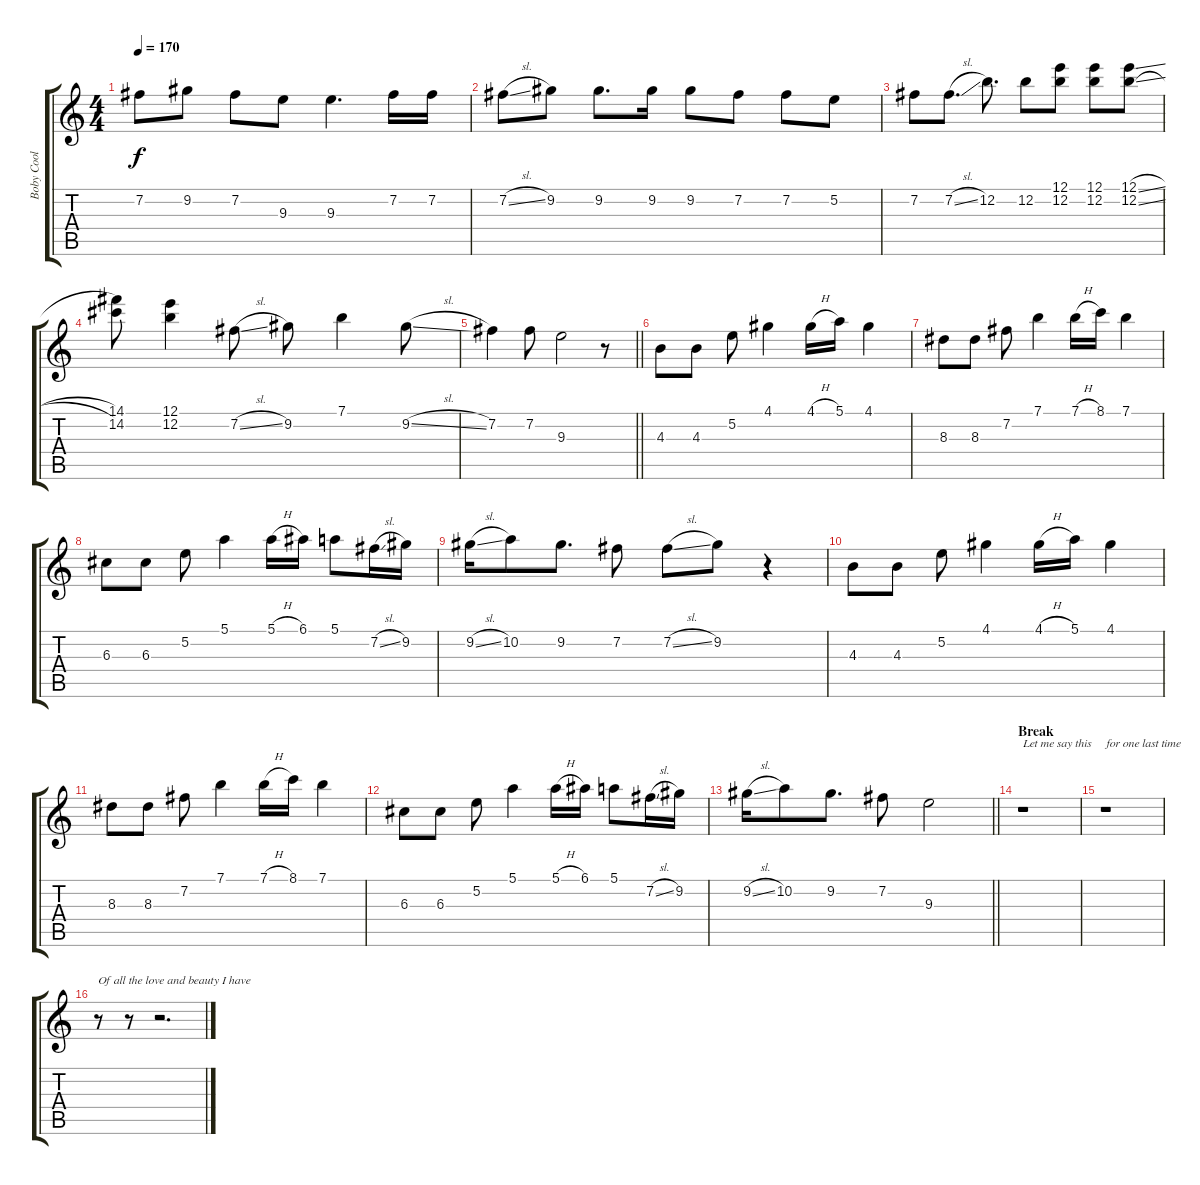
\track ("Boby Cool" "Boby Cool") {instrument acousticguitarsteel}
\staff {score tabs}
\tuning (E4 B3 G3 D3 A2 E2) {hide}
\ts (4 4)
\tempo 170
\clef g2
\ks c
7.2{t}.8{dy f} 9.2.8 7.2.8 9.3.8 9.3.4{d} 7.2.16 7.2.16 |
7.2{sl}.8 9.2.8 9.2.8{d} 9.2.16 9.2.8 7.2.8 7.2.8 5.2.8 |
7.2.8 7.2{sl}.8{d} 12.2.8{d} 12.2.8 (12.1 12.2).8 (12.1 12.2).8 (12.1{sl} 12.2{sl}).8 |
(14.1 14.2).8 (12.1 12.2).4 7.2{sl}.8 9.2.8 7.1.4 9.2{sl}.8 |
\barLineRight lightlight
7.2.4 7.2.8 9.3.2 r.8 |
4.3.8 4.3.8 5.2.8 4.1.4 4.1{h}.16 5.1.16 4.1.4 |
8.3.8 8.3.8 7.2.8 7.1.4 7.1{h}.16 8.1.16 7.1.4 |
6.3.8 6.3.8 5.2.8 5.1.4 5.1{h}.16 6.1.16 5.1.8 7.2{sl}.16 9.2.16 |
9.2{sl}.16 10.2.8 9.2.8{d} 7.2.8 7.2{sl}.8 9.2.8 r.4 |
4.3.8 4.3.8 5.2.8 4.1.4 4.1{h}.16 5.1.16 4.1.4 |
8.3.8 8.3.8 7.2.8 7.1.4 7.1{h}.16 8.1.16 7.1.4 |
6.3.8 6.3.8 5.2.8 5.1.4 5.1{h}.16 6.1.16 5.1.8 7.2{sl}.16 9.2.16 |
\barLineRight lightlight
9.2{sl}.16 10.2.8 9.2.8{d} 7.2.8 9.3.2 |
\section ("" "Break")
r.1{txt "Let me say this" instrument acousticguitarsteel} |
r.1{txt "for one last time"} |
r.8{txt "Of all the love and beauty I have"} r.8 r.2{d}
